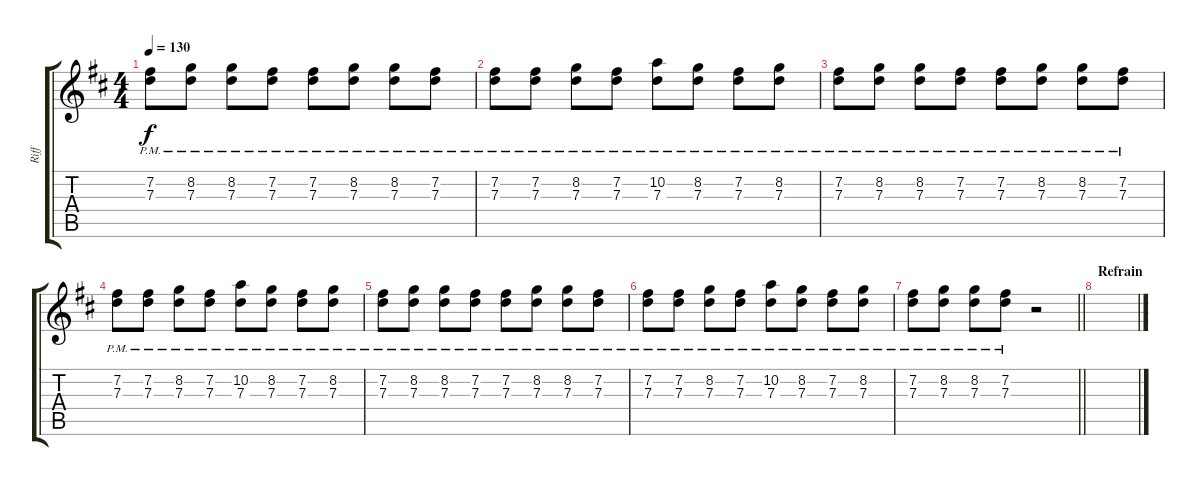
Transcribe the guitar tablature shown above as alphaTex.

\track ("Riff" "Riff") {instrument electricguitarmuted}
\staff {score tabs}
\tuning (E4 B3 G3 D3 A2 E2) {hide}
\ts (4 4)
\tempo 130
\clef g2
\ks d
(7.2{pm} 7.3{pm}).8{dy f} (8.2{pm} 7.3{pm}).8 (8.2{pm} 7.3{pm}).8 (7.2{pm} 7.3{pm}).8 (7.2{pm} 7.3{pm}).8 (8.2{pm} 7.3{pm}).8 (8.2{pm} 7.3{pm}).8 (7.2{pm} 7.3{pm}).8 |
(7.2{pm} 7.3{pm}).8 (7.2{pm} 7.3{pm}).8 (8.2{pm} 7.3{pm}).8 (7.2{pm} 7.3{pm}).8 (10.2{pm} 7.3{pm}).8 (8.2{pm} 7.3{pm}).8 (7.2{pm} 7.3{pm}).8 (8.2{pm} 7.3{pm}).8 |
(7.2{pm} 7.3{pm}).8 (8.2{pm} 7.3{pm}).8 (8.2{pm} 7.3{pm}).8 (7.2{pm} 7.3{pm}).8 (7.2{pm} 7.3{pm}).8 (8.2{pm} 7.3{pm}).8 (8.2{pm} 7.3{pm}).8 (7.2{pm} 7.3{pm}).8 |
(7.2{pm} 7.3{pm}).8 (7.2{pm} 7.3{pm}).8 (8.2{pm} 7.3{pm}).8 (7.2{pm} 7.3{pm}).8 (10.2{pm} 7.3{pm}).8 (8.2{pm} 7.3{pm}).8 (7.2{pm} 7.3{pm}).8 (8.2{pm} 7.3{pm}).8 |
(7.2{pm} 7.3{pm}).8 (8.2{pm} 7.3{pm}).8 (8.2{pm} 7.3{pm}).8 (7.2{pm} 7.3{pm}).8 (7.2{pm} 7.3{pm}).8 (8.2{pm} 7.3{pm}).8 (8.2{pm} 7.3{pm}).8 (7.2{pm} 7.3{pm}).8 |
(7.2{pm} 7.3{pm}).8 (7.2{pm} 7.3{pm}).8 (8.2{pm} 7.3{pm}).8 (7.2{pm} 7.3{pm}).8 (10.2{pm} 7.3{pm}).8 (8.2{pm} 7.3{pm}).8 (7.2{pm} 7.3{pm}).8 (8.2{pm} 7.3{pm}).8 |
\barLineRight lightlight
(7.2{pm} 7.3{pm}).8 (8.2{pm} 7.3{pm}).8 (8.2{pm} 7.3{pm}).8 (7.2{pm} 7.3{pm}).8 r.2 |
\section ("" "Refrain")
